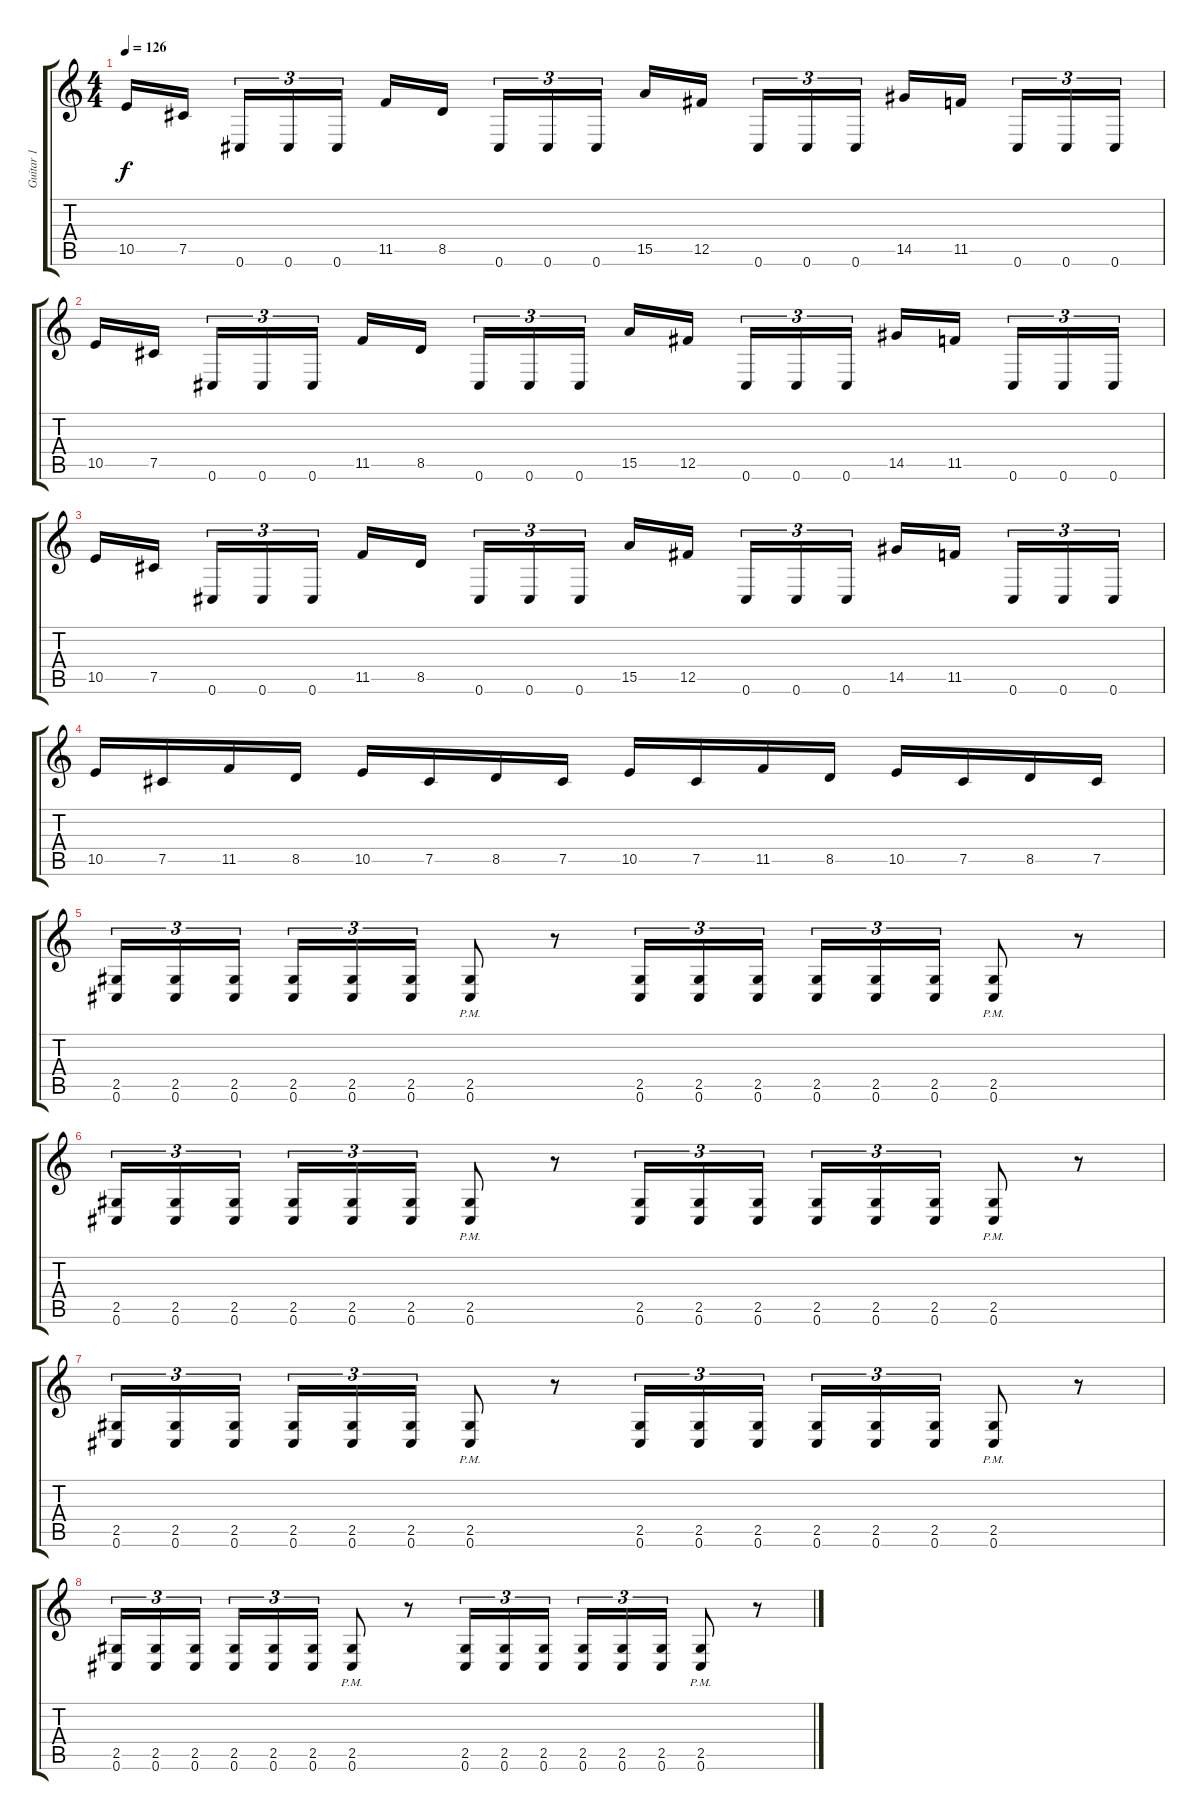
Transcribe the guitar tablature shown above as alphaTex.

\track ("Guitar 1" "Guitar 1") {instrument distortionguitar}
\staff {score tabs}
\tuning (Db4 Ab3 E3 B2 Gb2 Db2) {hide}
\ts (4 4)
\tempo 126
\clef g2
\ks c
10.5.16{dy f} 7.5.16 0.6.16{tu (3 2)} 0.6.16{tu (3 2)} 0.6.16{tu (3 2)} 11.5.16 8.5.16 0.6.16{tu (3 2)} 0.6.16{tu (3 2)} 0.6.16{tu (3 2)} 15.5.16 12.5.16 0.6.16{tu (3 2)} 0.6.16{tu (3 2)} 0.6.16{tu (3 2)} 14.5.16 11.5.16 0.6.16{tu (3 2)} 0.6.16{tu (3 2)} 0.6.16{tu (3 2)} |
10.5.16 7.5.16 0.6.16{tu (3 2)} 0.6.16{tu (3 2)} 0.6.16{tu (3 2)} 11.5.16 8.5.16 0.6.16{tu (3 2)} 0.6.16{tu (3 2)} 0.6.16{tu (3 2)} 15.5.16 12.5.16 0.6.16{tu (3 2)} 0.6.16{tu (3 2)} 0.6.16{tu (3 2)} 14.5.16 11.5.16 0.6.16{tu (3 2)} 0.6.16{tu (3 2)} 0.6.16{tu (3 2)} |
10.5.16 7.5.16 0.6.16{tu (3 2)} 0.6.16{tu (3 2)} 0.6.16{tu (3 2)} 11.5.16 8.5.16 0.6.16{tu (3 2)} 0.6.16{tu (3 2)} 0.6.16{tu (3 2)} 15.5.16 12.5.16 0.6.16{tu (3 2)} 0.6.16{tu (3 2)} 0.6.16{tu (3 2)} 14.5.16 11.5.16 0.6.16{tu (3 2)} 0.6.16{tu (3 2)} 0.6.16{tu (3 2)} |
10.5.16 7.5.16 11.5.16 8.5.16 10.5.16 7.5.16 8.5.16 7.5.16 10.5.16 7.5.16 11.5.16 8.5.16 10.5.16 7.5.16 8.5.16 7.5.16 |
\section ("" "")
(2.5 0.6).16{tu (3 2)} (2.5 0.6).16{tu (3 2)} (2.5 0.6).16{tu (3 2)} (2.5 0.6).16{tu (3 2)} (2.5 0.6).16{tu (3 2)} (2.5 0.6).16{tu (3 2)} (2.5{pm} 0.6{pm}).8 r.8 (2.5 0.6).16{tu (3 2)} (2.5 0.6).16{tu (3 2)} (2.5 0.6).16{tu (3 2)} (2.5 0.6).16{tu (3 2)} (2.5 0.6).16{tu (3 2)} (2.5 0.6).16{tu (3 2)} (2.5{pm} 0.6{pm}).8 r.8 |
(2.5 0.6).16{tu (3 2)} (2.5 0.6).16{tu (3 2)} (2.5 0.6).16{tu (3 2)} (2.5 0.6).16{tu (3 2)} (2.5 0.6).16{tu (3 2)} (2.5 0.6).16{tu (3 2)} (2.5{pm} 0.6{pm}).8 r.8 (2.5 0.6).16{tu (3 2)} (2.5 0.6).16{tu (3 2)} (2.5 0.6).16{tu (3 2)} (2.5 0.6).16{tu (3 2)} (2.5 0.6).16{tu (3 2)} (2.5 0.6).16{tu (3 2)} (2.5{pm} 0.6{pm}).8 r.8 |
(2.5 0.6).16{tu (3 2)} (2.5 0.6).16{tu (3 2)} (2.5 0.6).16{tu (3 2)} (2.5 0.6).16{tu (3 2)} (2.5 0.6).16{tu (3 2)} (2.5 0.6).16{tu (3 2)} (2.5{pm} 0.6{pm}).8 r.8 (2.5 0.6).16{tu (3 2)} (2.5 0.6).16{tu (3 2)} (2.5 0.6).16{tu (3 2)} (2.5 0.6).16{tu (3 2)} (2.5 0.6).16{tu (3 2)} (2.5 0.6).16{tu (3 2)} (2.5{pm} 0.6{pm}).8 r.8 |
(2.5 0.6).16{tu (3 2)} (2.5 0.6).16{tu (3 2)} (2.5 0.6).16{tu (3 2)} (2.5 0.6).16{tu (3 2)} (2.5 0.6).16{tu (3 2)} (2.5 0.6).16{tu (3 2)} (2.5{pm} 0.6{pm}).8 r.8 (2.5 0.6).16{tu (3 2)} (2.5 0.6).16{tu (3 2)} (2.5 0.6).16{tu (3 2)} (2.5 0.6).16{tu (3 2)} (2.5 0.6).16{tu (3 2)} (2.5 0.6).16{tu (3 2)} (2.5{pm} 0.6{pm}).8 r.8
